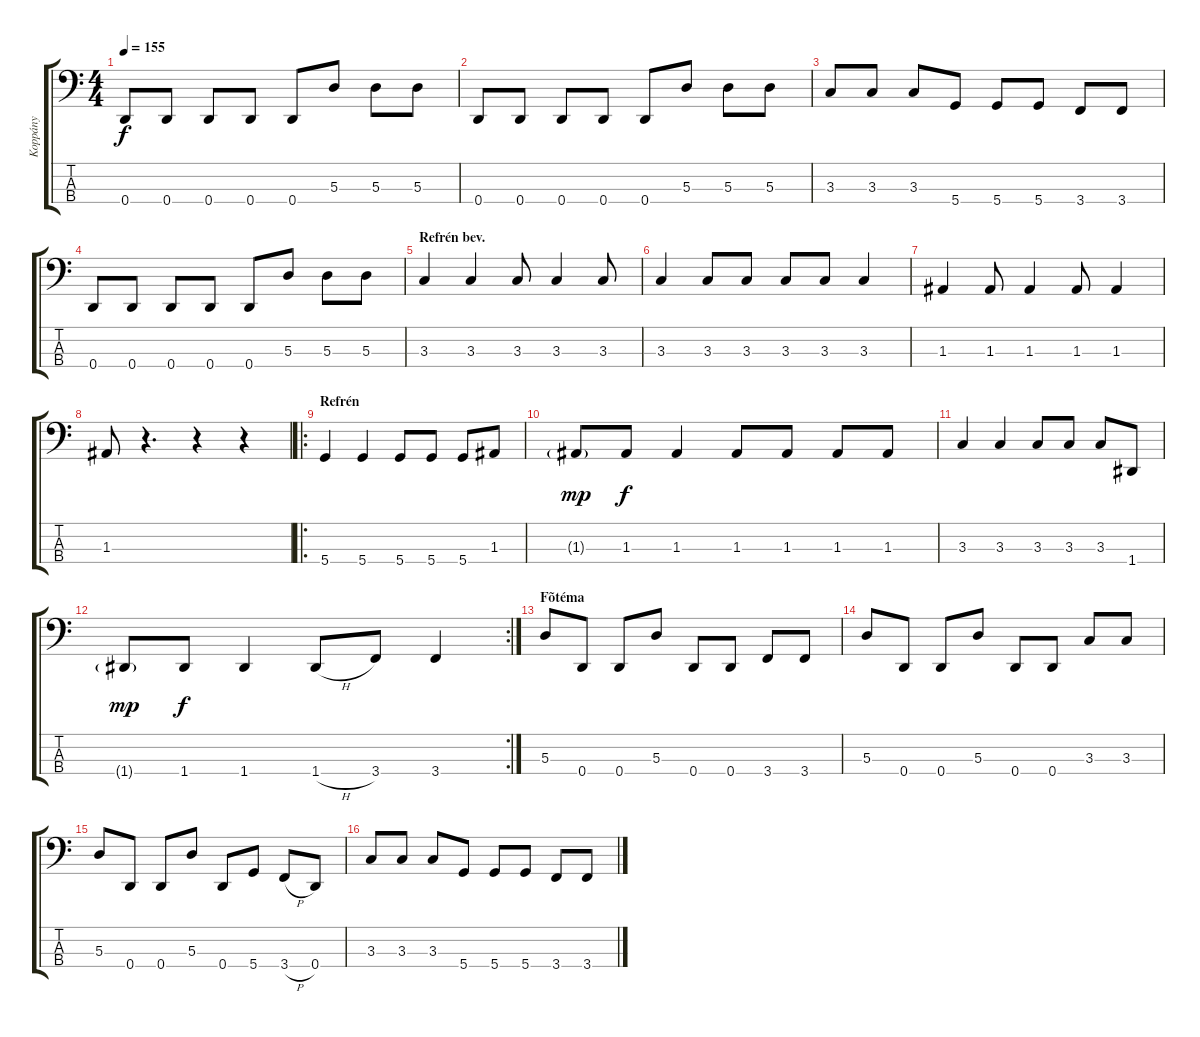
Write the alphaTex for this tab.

\track ("Koppány" "Koppány") {instrument electricbasspick}
\staff {score tabs}
\tuning (G2 D2 A1 D1) {hide}
\ts (4 4)
\tempo 155
\clef f4
\ks c
0.4.8{dy f} 0.4.8 0.4.8 0.4.8 0.4.8 5.3.8 5.3.8 5.3.8 |
0.4.8 0.4.8 0.4.8 0.4.8 0.4.8 5.3.8 5.3.8 5.3.8 |
3.3.8 3.3.8 3.3.8 5.4.8 5.4.8 5.4.8 3.4.8 3.4.8 |
0.4.8 0.4.8 0.4.8 0.4.8 0.4.8 5.3.8 5.3.8 5.3.8 |
\section ("" "Refrén bev.")
3.3.4 3.3.4 3.3.8 3.3.4 3.3.8 |
3.3.4 3.3.8 3.3.8 3.3.8 3.3.8 3.3.4 |
1.3.4 1.3.8 1.3.4 1.3.8 1.3.4 |
1.3.8 r.4{d} r.4 r.4 |
\ro
\section ("" "Refrén")
5.4.4 5.4.4 5.4.8 5.4.8 5.4.8 1.3.8 |
1.3{g}.8{dy mp} 1.3.8{dy f} 1.3.4 1.3.8 1.3.8 1.3.8 1.3.8 |
3.3.4 3.3.4 3.3.8 3.3.8 3.3.8 1.4.8 |
\rc 2
1.4{g}.8{dy mp} 1.4.8{dy f} 1.4.4 1.4{h}.8 3.4.8 3.4.4 |
\section ("" "Fõtéma")
5.3.8 0.4.8 0.4.8 5.3.8 0.4.8 0.4.8 3.4.8 3.4.8 |
5.3.8 0.4.8 0.4.8 5.3.8 0.4.8 0.4.8 3.3.8 3.3.8 |
5.3.8 0.4.8 0.4.8 5.3.8 0.4.8 5.4.8 3.4{h}.8 0.4.8 |
3.3.8 3.3.8 3.3.8 5.4.8 5.4.8 5.4.8 3.4.8 3.4.8
